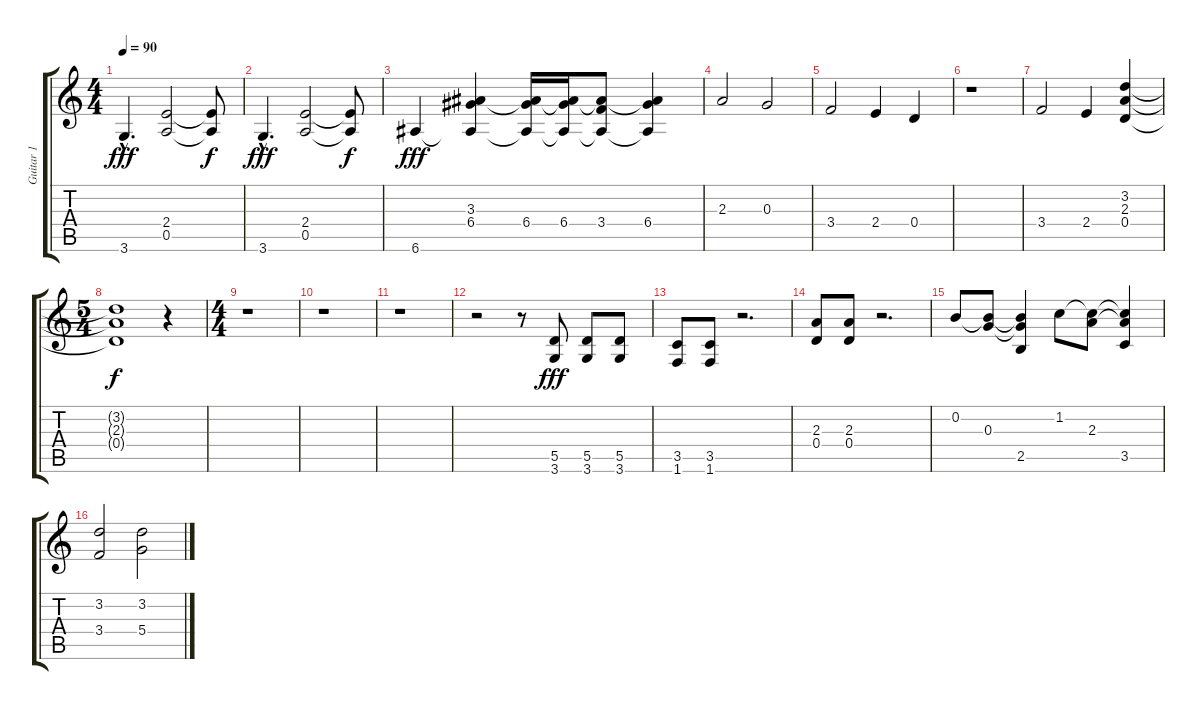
\track ("Guitar 1" "Guitar 1") {instrument distortionguitar}
\staff {score tabs}
\tuning (E4 B3 G3 D3 A2 E2) {hide}
\ts (4 4)
\tempo 90
\clef g2
\ks c
3.6{hac}.4{d dy fff} (2.4 0.5).2 (2.4{t} 0.5{t}).8{dy f} |
3.6{hac}.4{d dy fff} (2.4 0.5).2 (2.4{t} 0.5{t}).8{dy f} |
6.6.4{dy fff} (3.3 6.4 6.6{t}).4 (3.3{t} 6.4 6.6{t}).16 (3.3{t} 6.4 6.6{t}).16 (3.3{t} 3.4 6.6{t}).8 (3.3{t} 6.4 6.6{t}).4 |
2.3.2 0.3.2 |
3.4.2 2.4.4 0.4.4 |
r.1 |
3.4.2 2.4.4 (3.2 2.3 0.4).4 |
\ts (5 4)
(3.2{t} 2.3{t} 0.4{t}).1{dy f} r.4 |
\ts (4 4)
r.1 |
r.1 |
r.1 |
r.2 r.8 (5.5 3.6).8{dy fff} (5.5 3.6).8 (5.5 3.6).8 |
(3.5 1.6).8 (3.5 1.6).8 r.2{d} |
(2.3 0.4).8 (2.3 0.4).8 r.2{d} |
0.2.8 (0.2{t} 0.3).8 (0.2{t} 0.3{t} 2.5).4 1.2.8 (1.2{t} 2.3).8 (1.2{t} 2.3{t} 3.5).4 |
(3.2 3.4).2 (3.2 5.4).2
